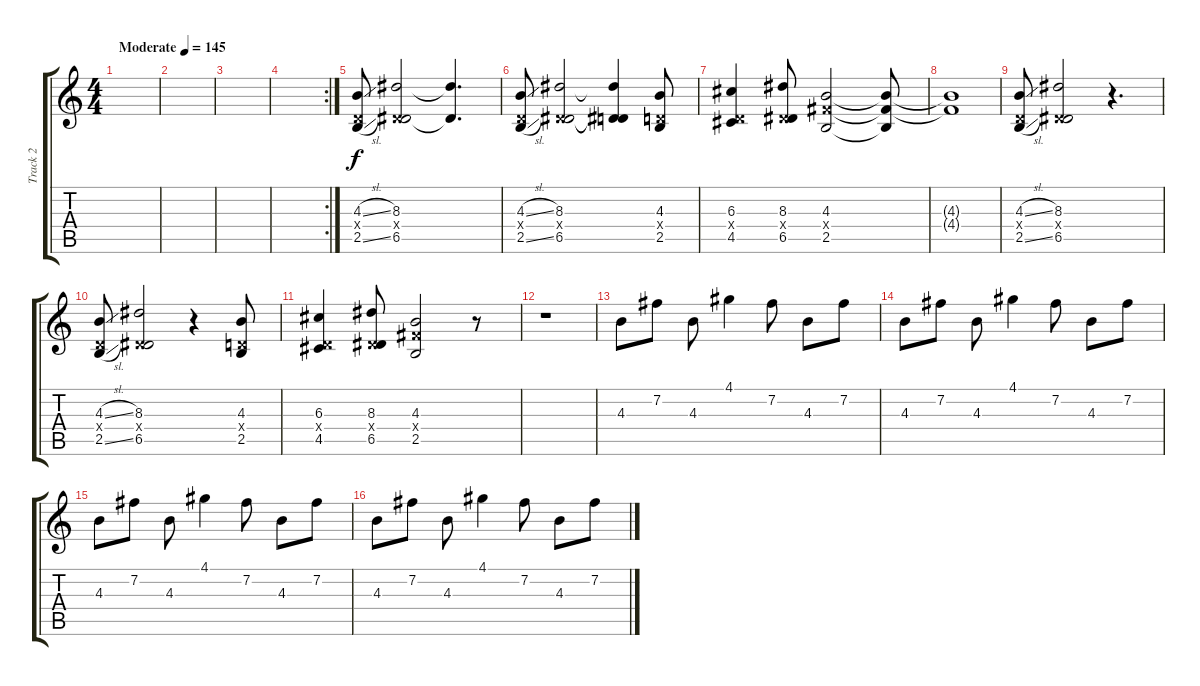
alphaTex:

\track ("Track 2" "Track 2") {instrument distortionguitar}
\staff {score tabs}
\tuning (E4 B3 G3 D3 A2 E2) {hide}
\ts (4 4)
\tempo (145 "Moderate")
\clef g2
\ks c
|
|
|
\rc 2
|
(4.3{sl} 0.4{x} 2.5{sl}).8 (8.3 0.4{x} 6.5).2 (8.3{t} 6.5{t}).4{d} |
(4.3{sl} 0.4{x} 2.5{sl}).8 (8.3 0.4{x} 6.5).2 (8.3{t} 0.4{t} 6.5{t}).4 (4.3 0.4{x} 2.5).8 |
(6.3 0.4{x} 4.5).4 (8.3 0.4{x} 6.5).8 (4.3 4.4{x} 2.5).2 (4.3{t} 4.4{t} 2.5{t}).8 |
(4.3{t} 4.4{t}).1 |
(4.3{sl} 0.4{x} 2.5{sl}).8 (8.3 0.4{x} 6.5).2 r.4{d} |
(4.3{sl} 0.4{x} 2.5{sl}).8 (8.3 0.4{x} 6.5).2 r.4 (4.3 0.4{x} 2.5).8 |
(6.3 0.4{x} 4.5).4 (8.3 0.4{x} 6.5).8 (4.3 4.4{x} 2.5).2 r.8 |
r.1 |
4.3.8{instrument electricguitarclean} 7.2.8 4.3.8 4.1.4 7.2.8 4.3.8 7.2.8 |
4.3.8 7.2.8 4.3.8 4.1.4 7.2.8 4.3.8 7.2.8 |
4.3.8 7.2.8 4.3.8 4.1.4 7.2.8 4.3.8 7.2.8 |
4.3.8 7.2.8 4.3.8 4.1.4 7.2.8 4.3.8 7.2.8
